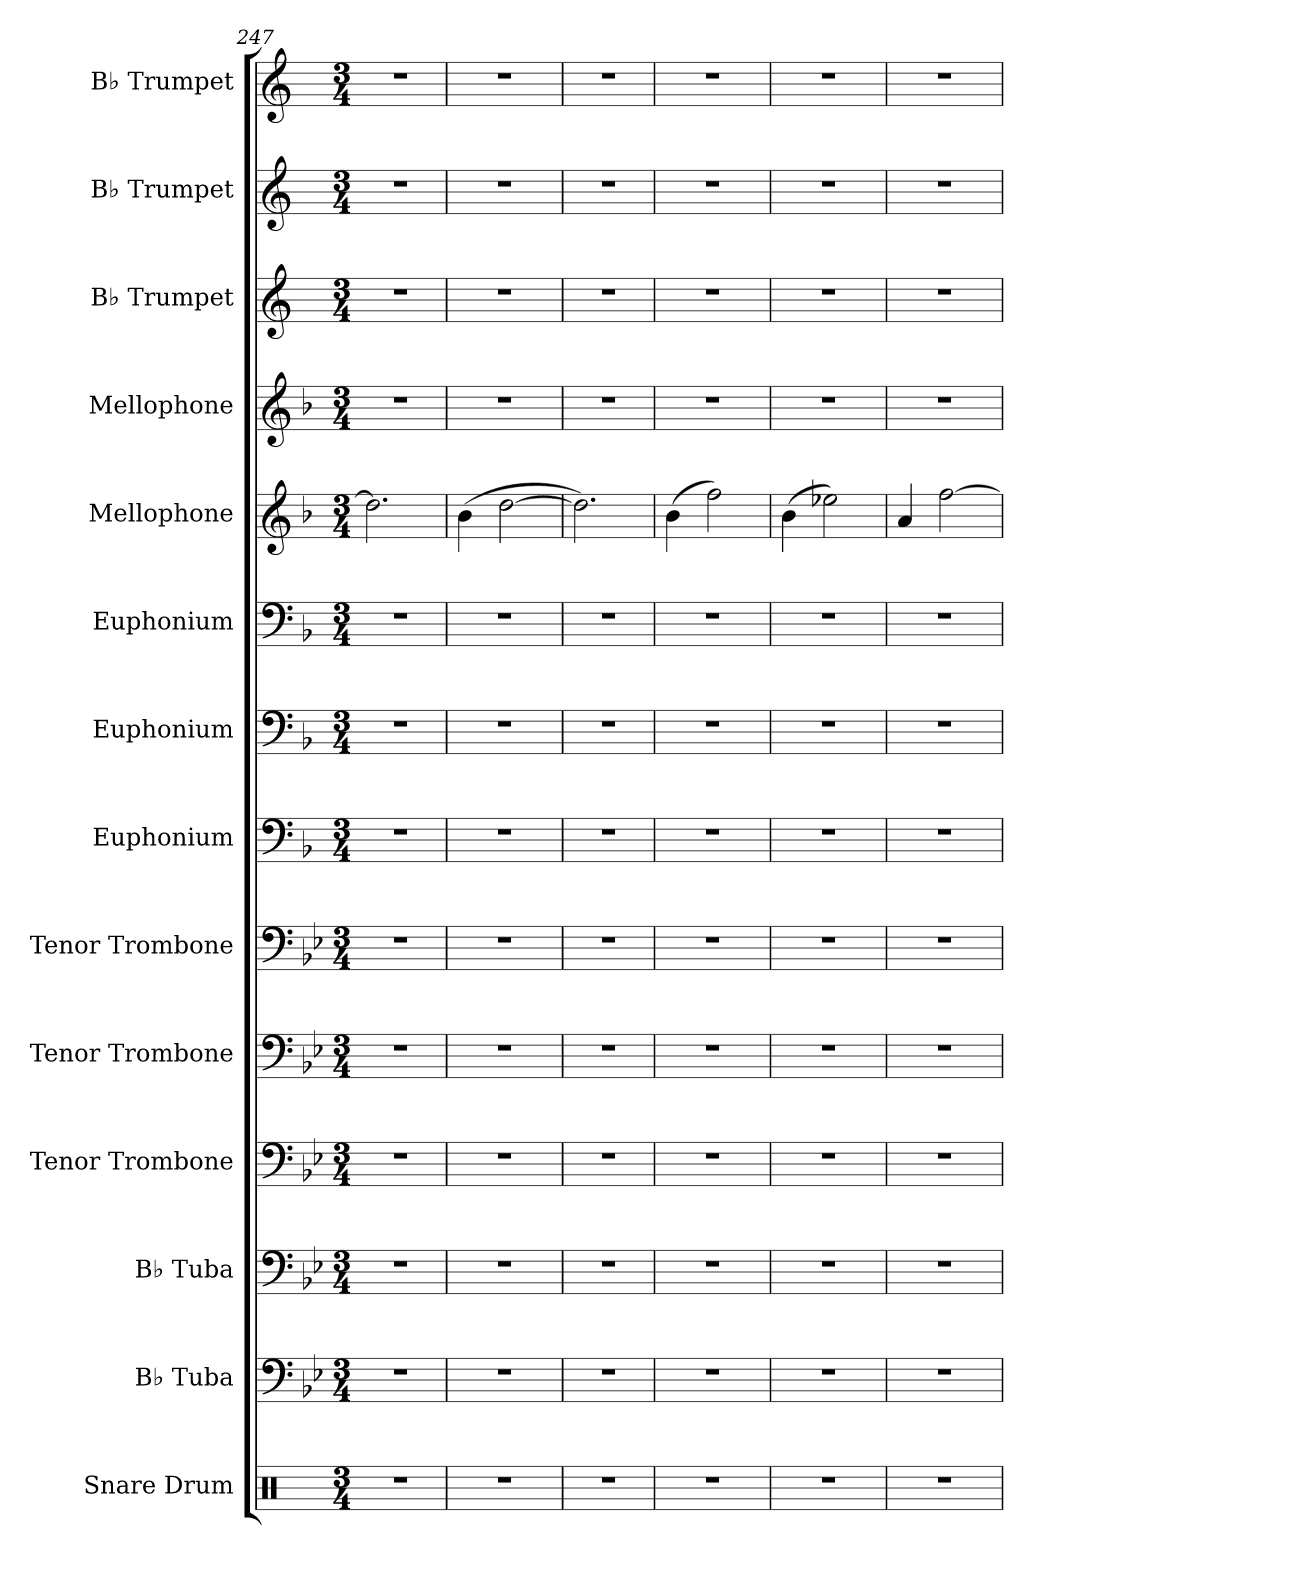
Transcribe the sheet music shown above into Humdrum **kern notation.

**kern	**kern	**kern	**kern	**kern	**kern	**kern	**kern	**kern	**kern	**kern	**kern	**kern	**kern
*part14	*part13	*part12	*part11	*part10	*part9	*part8	*part7	*part6	*part5	*part4	*part3	*part2	*part1
*staff14	*staff13	*staff12	*staff11	*staff10	*staff9	*staff8	*staff7	*staff6	*staff5	*staff4	*staff3	*staff2	*staff1
*I"Snare Drum	*I"B♭ Tuba	*I"B♭ Tuba	*I"Tenor Trombone	*I"Tenor Trombone	*I"Tenor Trombone	*I"Euphonium	*I"Euphonium	*I"Euphonium	*I"Mellophone	*I"Mellophone	*I"B♭ Trumpet	*I"B♭ Trumpet	*I"B♭ Trumpet
*I'SD	*I'B♭ Tu.	*I'B♭ Tu.	*I'T. Tbn.	*I'T. Tbn.	*I'T. Tbn.	*I'Euph.	*I'Euph.	*I'Euph.	*I'Mph.	*I'Mph.	*I'B♭ Tpt.	*I'B♭ Tpt.	*I'B♭ Tpt.
*clefX	*clefF4	*clefF4	*clefF4	*clefF4	*clefF4	*clefF4	*clefF4	*clefF4	*clefG2	*clefG2	*clefG2	*clefG2	*clefG2
*	*	*	*	*	*	*ITrd4c7	*ITrd4c7	*ITrd4c7	*ITrd4c7	*ITrd4c7	*ITrd1c2	*ITrd1c2	*ITrd1c2
*k[]	*k[b-e-]	*k[b-e-]	*k[b-e-]	*k[b-e-]	*k[b-e-]	*k[b-e-]	*k[b-e-]	*k[b-e-]	*k[b-e-]	*k[b-e-]	*k[b-e-]	*k[b-e-]	*k[b-e-]
*M3/4	*M3/4	*M3/4	*M3/4	*M3/4	*M3/4	*M3/4	*M3/4	*M3/4	*M3/4	*M3/4	*M3/4	*M3/4	*M3/4
=247	=247	=247	=247	=247	=247	=247	=247	=247	=247	=247	=247	=247	=247
2.r	2.r	2.r	2.r	2.r	2.r	2.r	2.r	2.r	2.g\]	2.r	2.r	2.r	2.r
=248	=248	=248	=248	=248	=248	=248	=248	=248	=248	=248	=248	=248	=248
2.r	2.r	2.r	2.r	2.r	2.r	2.r	2.r	2.r	(4e-\	2.r	2.r	2.r	2.r
.	.	.	.	.	.	.	.	.	[2g\	.	.	.	.
=249	=249	=249	=249	=249	=249	=249	=249	=249	=249	=249	=249	=249	=249
2.r	2.r	2.r	2.r	2.r	2.r	2.r	2.r	2.r	2.g\])	2.r	2.r	2.r	2.r
=250	=250	=250	=250	=250	=250	=250	=250	=250	=250	=250	=250	=250	=250
2.r	2.r	2.r	2.r	2.r	2.r	2.r	2.r	2.r	(4e-\	2.r	2.r	2.r	2.r
.	.	.	.	.	.	.	.	.	2b-\)	.	.	.	.
=251	=251	=251	=251	=251	=251	=251	=251	=251	=251	=251	=251	=251	=251
2.r	2.r	2.r	2.r	2.r	2.r	2.r	2.r	2.r	(4e-\	2.r	2.r	2.r	2.r
.	.	.	.	.	.	.	.	.	2a-X\)	.	.	.	.
=252	=252	=252	=252	=252	=252	=252	=252	=252	=252	=252	=252	=252	=252
2.r	2.r	2.r	2.r	2.r	2.r	2.r	2.r	2.r	4d/	2.r	2.r	2.r	2.r
.	.	.	.	.	.	.	.	.	[2b-\	.	.	.	.
=	=	=	=	=	=	=	=	=	=	=	=	=	=
*-	*-	*-	*-	*-	*-	*-	*-	*-	*-	*-	*-	*-	*-
